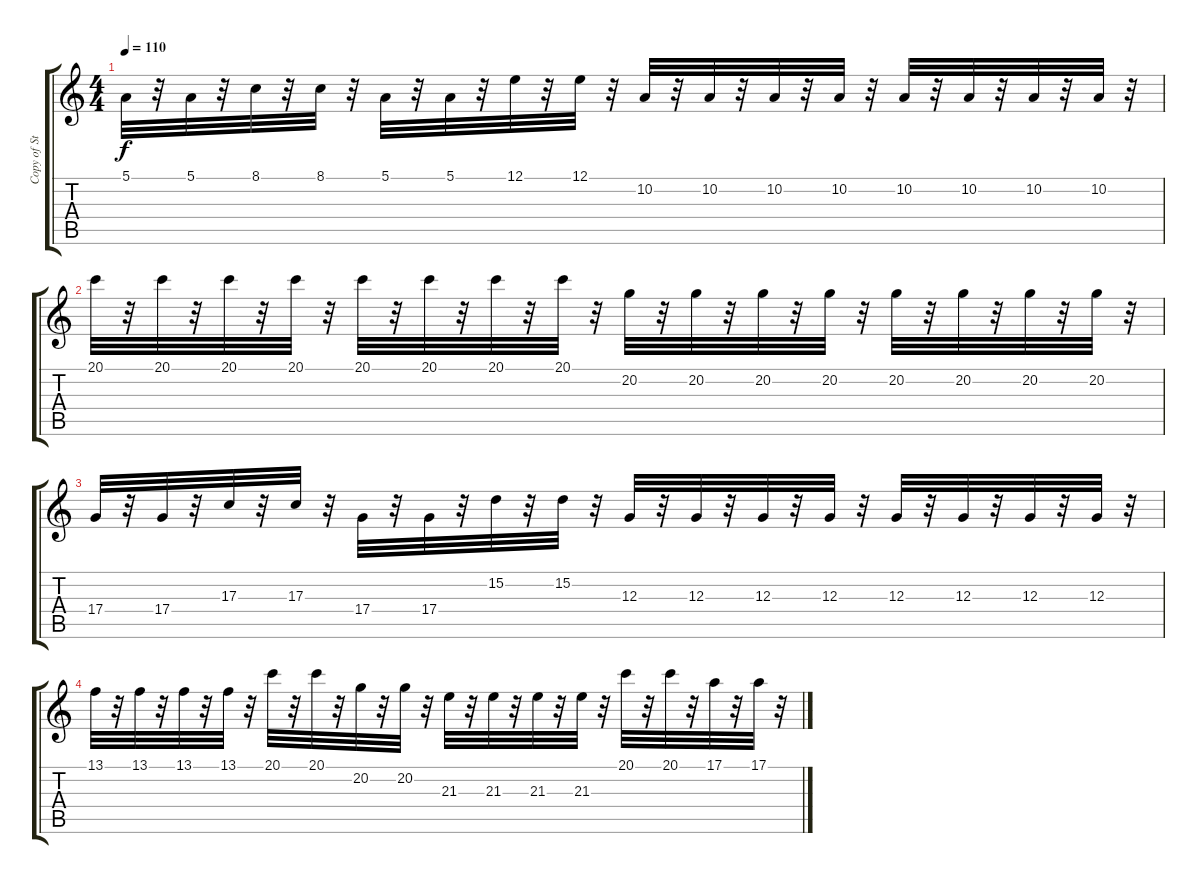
\track ("Copy of Strings" "Copy of St") {instrument stringensemble2}
\staff {score tabs}
\tuning (E4 B3 G3 D3 A2 E2) {hide}
\ts (4 4)
\tempo 110
\clef g2
\ks c
5.1.32{dy f} r.32 5.1.32 r.32 8.1.32 r.32 8.1.32 r.32 5.1.32 r.32 5.1.32 r.32 12.1.32 r.32 12.1.32 r.32 10.2.32 r.32 10.2.32 r.32 10.2.32 r.32 10.2.32 r.32 10.2.32 r.32 10.2.32 r.32 10.2.32 r.32 10.2.32 r.32 |
20.1.32 r.32 20.1.32 r.32 20.1.32 r.32 20.1.32 r.32 20.1.32 r.32 20.1.32 r.32 20.1.32 r.32 20.1.32 r.32 20.2.32 r.32 20.2.32 r.32 20.2.32 r.32 20.2.32 r.32 20.2.32 r.32 20.2.32 r.32 20.2.32 r.32 20.2.32 r.32 |
17.4.32 r.32 17.4.32 r.32 17.3.32 r.32 17.3.32 r.32 17.4.32 r.32 17.4.32 r.32 15.2.32 r.32 15.2.32 r.32 12.3.32 r.32 12.3.32 r.32 12.3.32 r.32 12.3.32 r.32 12.3.32 r.32 12.3.32 r.32 12.3.32 r.32 12.3.32 r.32 |
13.1.32 r.32 13.1.32 r.32 13.1.32 r.32 13.1.32 r.32 20.1.32 r.32 20.1.32 r.32 20.2.32 r.32 20.2.32 r.32 21.3.32 r.32 21.3.32 r.32 21.3.32 r.32 21.3.32 r.32 20.1.32 r.32 20.1.32 r.32 17.1.32 r.32 17.1.32 r.32
